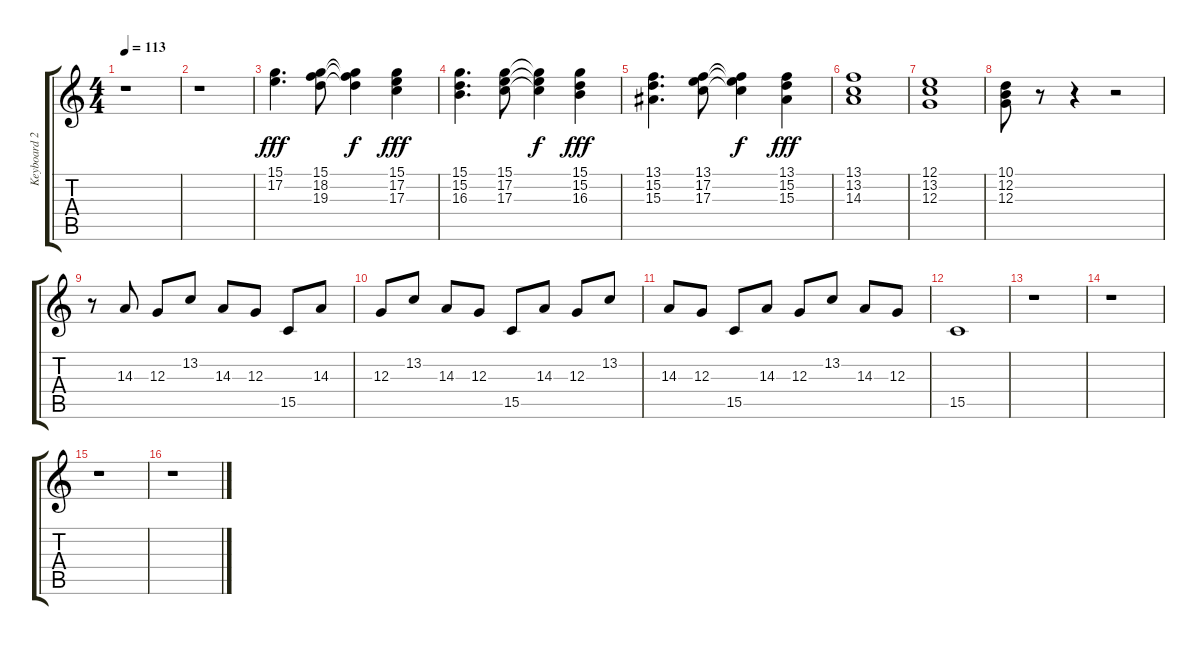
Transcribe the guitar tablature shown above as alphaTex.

\track ("Keyboard 2 (E. Piano)" "Keyboard 2") {instrument fx3crystal}
\staff {score tabs}
\tuning (E4 B3 G3 D3 A2 E2) {hide}
\ts (4 4)
\tempo 113
\clef g2
\ks c
r.1{dy fff} |
r.1 |
(15.1 17.2).4{d} (15.1 18.2 19.3).8 (15.1{t} 18.2{t} 19.3{t}).4{dy f} (15.1 17.2 17.3).4{dy fff} |
(15.1 15.2 16.3).4{d} (15.1 17.2 17.3).8 (15.1{t} 17.2{t} 17.3{t}).4{dy f} (15.1 15.2 16.3).4{dy fff} |
(13.1 15.2 15.3).4{d} (13.1 17.2 17.3).8 (13.1{t} 17.2{t} 17.3{t}).4{dy f} (13.1 15.2 15.3).4{dy fff} |
(13.1 13.2 14.3).1 |
(12.1 13.2 12.3).1 |
(10.1 12.2 12.3).8 r.8 r.4 r.2 |
r.8 14.3.8 12.3.8 13.2.8 14.3.8 12.3.8 15.5.8 14.3.8 |
12.3.8 13.2.8 14.3.8 12.3.8 15.5.8 14.3.8 12.3.8 13.2.8 |
14.3.8 12.3.8 15.5.8 14.3.8 12.3.8 13.2.8 14.3.8 12.3.8 |
15.5.1 |
r.1 |
r.1 |
r.1 |
r.1
